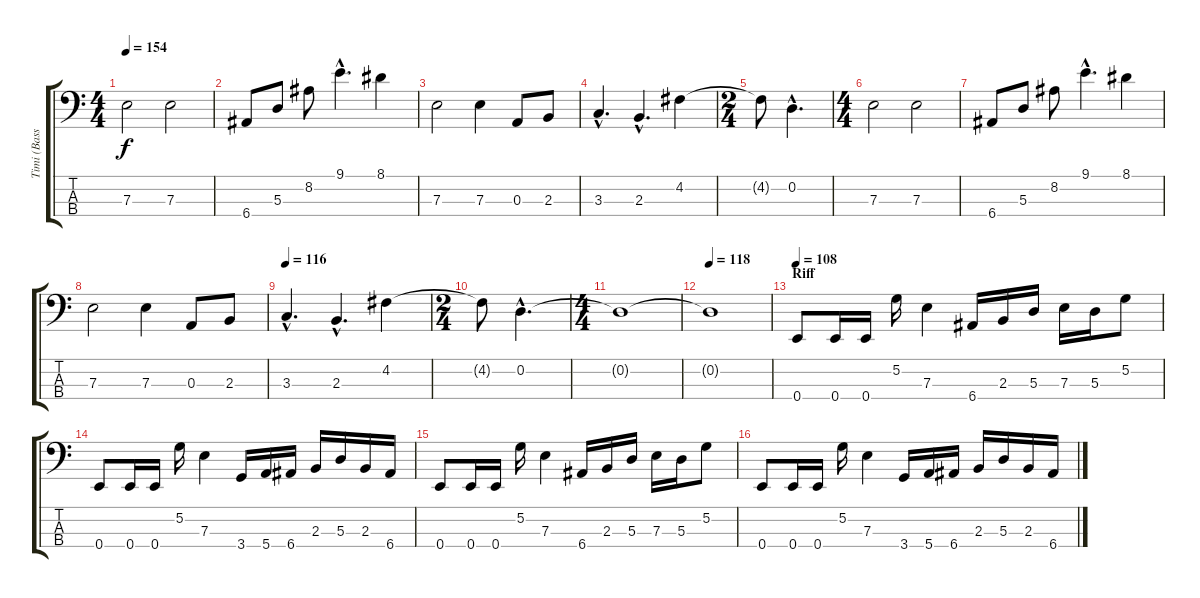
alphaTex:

\track ("Timi (Bass)" "Timi (Bass") {instrument electricbassfinger}
\staff {score tabs}
\tuning (G2 D2 A1 E1) {hide}
\ts (4 4)
\tempo 154
\clef f4
\ks c
7.3.2{dy f} 7.3.2 |
6.4.8 5.3.8 8.2.8 9.1{hac}.4{d} 8.1.4 |
7.3.2 7.3.4 0.3.8 2.3.8 |
3.3{hac}.4{d} 2.3{hac}.4{d} 4.2.4 |
\ts (2 4)
4.2{t}.8 0.2{hac}.4{d} |
\ts (4 4)
7.3.2 7.3.2 |
6.4.8 5.3.8 8.2.8 9.1{hac}.4{d} 8.1.4 |
7.3.2 7.3.4 0.3.8 2.3.8 |
\tempo 116
3.3{hac}.4{d} 2.3{hac}.4{d} 4.2.4 |
\ts (2 4)
4.2{t}.8 0.2{hac}.4{d} |
\ts (4 4)
0.2{t}.1 |
\tempo 118
0.2{t}.1 |
\section ("" "Riff")
\tempo 108
0.4.8 0.4.16 0.4.16 5.2.16 7.3.4 6.4.16 2.3.16 5.3.16 7.3.16 5.3.16 5.2.8 |
0.4.8 0.4.16 0.4.16 5.2.16 7.3.4 3.4.16 5.4.16 6.4.16 2.3.16 5.3.16 2.3.16 6.4.16 |
0.4.8 0.4.16 0.4.16 5.2.16 7.3.4 6.4.16 2.3.16 5.3.16 7.3.16 5.3.16 5.2.8 |
0.4.8 0.4.16 0.4.16 5.2.16 7.3.4 3.4.16 5.4.16 6.4.16 2.3.16 5.3.16 2.3.16 6.4.16
